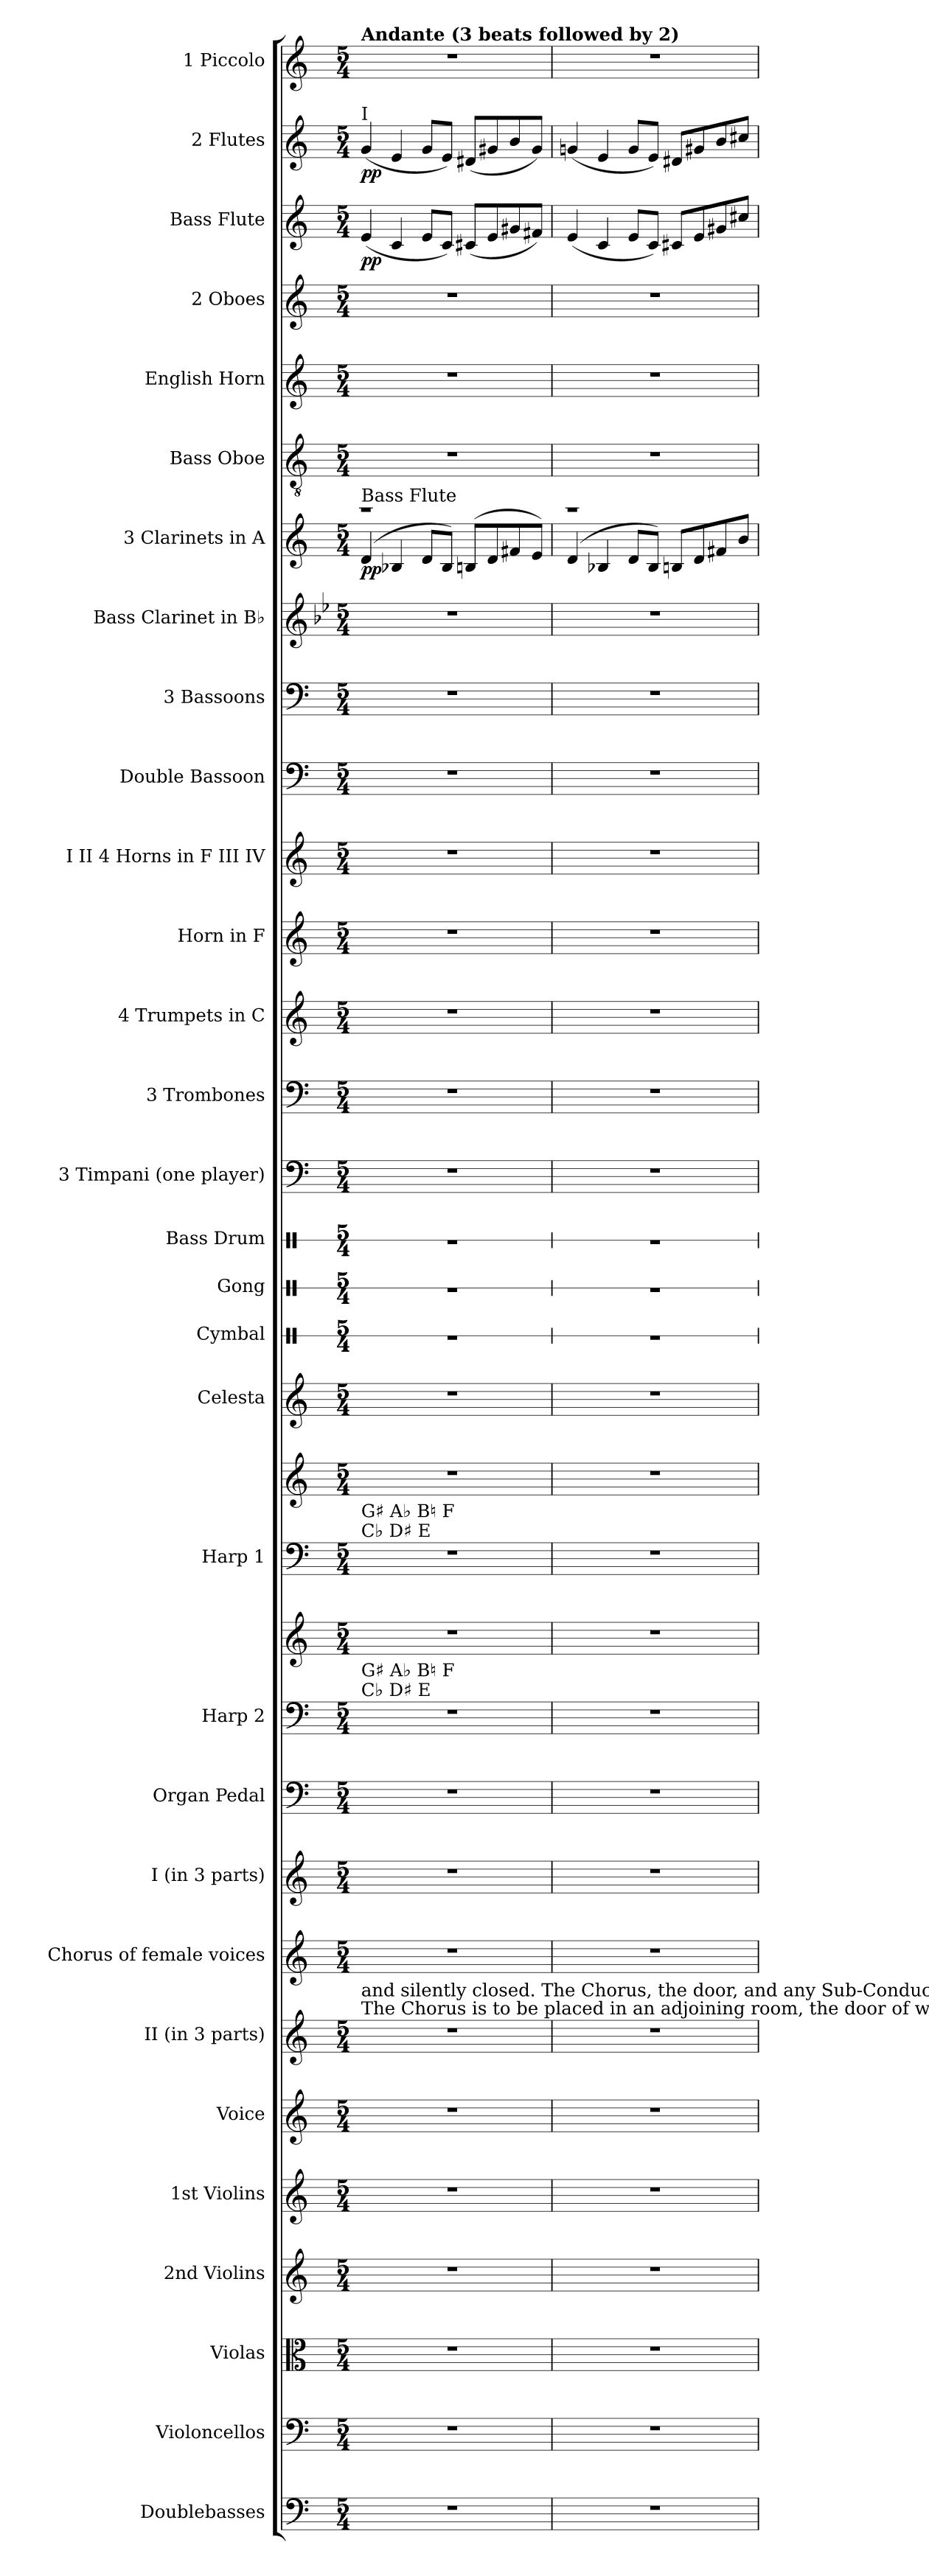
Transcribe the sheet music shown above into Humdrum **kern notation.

**kern	**kern	**kern	**kern	**kern	**kern	**kern	**kern	**kern	**kern	**kern	**kern	**kern	**kern	**kern	**kern	**kern	**kern	**kern	**kern	**kern	**kern	**kern	**kern	**kern	**kern	**kern	**dynam	**kern	**kern	**kern	**kern	**dynam	**kern	**dynam	**kern
*part31	*part30	*part29	*part28	*part27	*part26	*part25	*part24	*part23	*part22	*part21	*part21	*part20	*part20	*part19	*part18	*part17	*part16	*part15	*part14	*part13	*part12	*part11	*part10	*part9	*part8	*part7	*part7	*part6	*part5	*part4	*part3	*part3	*part2	*part2	*part1
*staff33	*staff32	*staff31	*staff30	*staff29	*staff28	*staff27	*staff26	*staff25	*staff24	*staff23	*staff22	*staff21	*staff20	*staff19	*staff18	*staff17	*staff16	*staff15	*staff14	*staff13	*staff12	*staff11	*staff10	*staff9	*staff8	*staff7	*staff7	*staff6	*staff5	*staff4	*staff3	*staff3	*staff2	*staff2	*staff1
*I"Doublebasses	*I"Violoncellos	*I"Violas	*I"2nd Violins	*I"1st Violins	*I"Voice	*I"II (in 3 parts)	*I"Chorus of female voices	*I"I (in 3 parts)	*I"Organ Pedal	*I"Harp 2	*	*I"Harp 1	*	*I"Celesta	*I"Cymbal	*I"Gong	*I"Bass Drum	*I"3 Timpani (one player)	*I"3 Trombones	*I"4 Trumpets in C	*I"Horn in F	*I"I  II 4 Horns in F                 III  IV	*I"Double Bassoon	*I"3 Bassoons	*I"Bass Clarinet in B♭	*I"3 Clarinets in A	*	*I"Bass Oboe	*I"English Horn	*I"2 Oboes	*I"Bass Flute	*	*I"2 Flutes	*	*I"1 Piccolo
*I'Db.	*I'Vc.	*I'Vas.	*	*I'Vns.	*	*	*I'Ch	*	*I'Org. Ped.	*	*	*	*	*I'Cel.	*I'Cym.	*I'Go.	*I'B. Dr.	*I'Timp.	*I'Trb.	*I'Trp.	*I'Hn	*I'Hrn.	*I'Dbn.	*I'Bn.	*I'Bcl.	*I'Cl.	*	*I'Bass Ob.	*I'E. H.	*I'Ob.	*I'Bass Fl.	*	*I'Fl.	*	*I'Picc.
*	*	*	*	*	*	*	*	*	*	*	*	*	*	*	*stria1	*stria1	*stria1	*	*	*	*	*	*	*	*	*	*	*	*	*	*	*	*	*	*
*clefF4	*clefF4	*clefC3	*clefG2	*clefG2	*clefG2	*clefG2	*clefG2	*clefG2	*clefF4	*clefF4	*clefG2	*clefF4	*clefG2	*clefG2	*clefX	*clefX	*clefX	*clefF4	*clefF4	*clefG2	*clefG2	*clefG2	*clefF4	*clefF4	*clefG2	*clefG2	*	*clefGv2	*clefG2	*clefG2	*clefG2	*	*clefG2	*	*clefG2
*ITrd7c12	*	*	*	*	*	*	*	*	*	*	*	*	*	*ITrd-7c-12	*	*	*	*	*	*	*ITrd4c7	*ITrd4c7	*ITrd7c12	*	*ITrd8c14	*ITrd2c3	*	*	*ITrd4c7	*	*ITrd3c5	*	*	*	*ITrd-7c-12
*k[]	*k[]	*k[]	*k[]	*k[]	*k[]	*k[]	*k[]	*k[]	*k[]	*k[]	*k[]	*k[]	*k[]	*k[]	*k[]	*k[]	*k[]	*k[]	*k[]	*k[]	*k[b-]	*k[b-]	*k[]	*k[]	*k[b-e-]	*k[f#c#g#]	*	*k[]	*k[b-]	*k[]	*k[f#]	*	*k[]	*	*k[]
*M5/4	*M5/4	*M5/4	*M5/4	*M5/4	*M5/4	*M5/4	*M5/4	*M5/4	*M5/4	*M5/4	*M5/4	*M5/4	*M5/4	*M5/4	*M5/4	*M5/4	*M5/4	*M5/4	*M5/4	*M5/4	*M5/4	*M5/4	*M5/4	*M5/4	*M5/4	*M5/4	*	*M5/4	*M5/4	*M5/4	*M5/4	*	*M5/4	*	*M5/4
*MM68	*MM68	*MM68	*MM68	*MM68	*MM68	*MM68	*MM68	*MM68	*MM68	*MM68	*MM68	*MM68	*MM68	*MM68	*MM68	*MM68	*MM68	*MM68	*MM68	*MM68	*MM68	*MM68	*MM68	*MM68	*MM68	*MM68	*	*MM68	*MM68	*MM68	*MM68	*	*MM68	*	*MM68
=1	=1	=1	=1	=1	=1	=1	=1	=1	=1	=1	=1	=1	=1	=1	=1	=1	=1	=1	=1	=1	=1	=1	=1	=1	=1	=1	=1	=1	=1	=1	=1	=1	=1	=1	=1
*	*	*	*	*	*	*	*	*	*	*	*	*	*	*	*	*	*	*	*	*	*	*	*	*	*	*^	*	*	*	*	*	*	*	*	*
!	!	!	!	!	!	!	!	!	!	!	!	!	!	!	!	!	!	!	!	!	!	!	!	!	!	!	!	!	!	!	!	!	!	!	!	!LO:TX:a:B:t=Andante (3 beats followed by 2)
!	!	!	!	!	!	!	!	!	!	!	!	!	!	!	!	!	!	!	!	!	!	!	!	!	!	!	!	!	!	!	!	!	!	!LO:TX:a:t=I	!	!
!	!	!	!	!	!	!	!	!	!	!	!	!	!	!	!	!	!	!	!	!	!	!	!	!	!	!LO:TX:a:t=Bass Flute	!	!	!	!	!	!	!	!	!	!
!	!	!	!	!	!	!	!	!	!	!	!	!LO:TX:a:t=C♭ D♯ E	!	!	!	!	!	!	!	!	!	!	!	!	!	!	!	!	!	!	!	!	!	!	!	!
!	!	!	!	!	!	!	!	!	!	!	!	!LO:TX:a:t=G♯ A♭ B♮ F	!	!	!	!	!	!	!	!	!	!	!	!	!	!	!	!	!	!	!	!	!	!	!	!
!	!	!	!	!	!	!	!	!	!	!LO:TX:a:t=C♭ D♯ E	!	!	!	!	!	!	!	!	!	!	!	!	!	!	!	!	!	!	!	!	!	!	!	!	!	!
!	!	!	!	!	!	!	!	!	!	!LO:TX:a:t=G♯ A♭ B♮ F	!	!	!	!	!	!	!	!	!	!	!	!	!	!	!	!	!	!	!	!	!	!	!	!	!	!
!	!	!	!	!	!	!LO:TX:a:t=The Chorus is to be placed in an adjoining room, the door of which is to be left open until the last bar of the piece, when it is to be slowly	!	!	!	!	!	!	!	!	!	!	!	!	!	!	!	!	!	!	!	!	!	!	!	!	!	!	!	!	!	!
!	!	!	!	!	!	!LO:TX:a:t=and silently closed. The Chorus, the door, and any Sub-Conductors that may be found, are to be well screened from the audience.	!	!	!	!	!	!	!	!	!	!	!	!	!	!	!	!	!	!	!	!	!	!	!	!	!	!	!	!	!	!
!	!	!	!	!	!	!	!	!	!	!	!	!	!	!	!	!	!	!	!	!	!	!	!	!	!	!	!	!LO:DY:b	!	!	!	!	!LO:DY:b	!	!LO:DY:b	!
4%5r	4%5r	4%5r	4%5r	4%5r	4%5r	4%5r	4%5r	4%5r	4%5r	4%5r	4%5r	4%5r	4%5r	4%5r	4%5r	4%5r	4%5r	4%5r	4%5r	4%5r	4%5r	4%5r	4%5r	4%5r	4%5r	(4B!/	1rccc	pp	4%5r	4%5r	4%5r	(4B/	pp	(4g/	pp	4%5r
.	.	.	.	.	.	.	.	.	.	.	.	.	.	.	.	.	.	.	.	.	.	.	.	.	.	4Gn!/	.	.	.	.	.	4G/	.	4e/	.	.
.	.	.	.	.	.	.	.	.	.	.	.	.	.	.	.	.	.	.	.	.	.	.	.	.	.	8B!/L	.	.	.	.	.	8B/L	.	8g/L	.	.
.	.	.	.	.	.	.	.	.	.	.	.	.	.	.	.	.	.	.	.	.	.	.	.	.	.	8G!/J)	.	.	.	.	.	8G/J)	.	8e/J)	.	.
.	.	.	.	.	.	.	.	.	.	.	.	.	.	.	.	.	.	.	.	.	.	.	.	.	.	(8G#X!/L	.	.	.	.	.	(8G#X/L	.	(8d#X/L	.	.
.	.	.	.	.	.	.	.	.	.	.	.	.	.	.	.	.	.	.	.	.	.	.	.	.	.	8B!/	.	.	.	.	.	8B/	.	8g#X/	.	.
.	.	.	.	.	.	.	.	.	.	.	.	.	.	.	.	.	.	.	.	.	.	.	.	.	.	8d#X!/	4ryy	.	.	.	.	8d#X/	.	8b/	.	.
.	.	.	.	.	.	.	.	.	.	.	.	.	.	.	.	.	.	.	.	.	.	.	.	.	.	8c#!/J)	.	.	.	.	.	8c#X/J)	.	8g#/J)	.	.
=2	=2	=2	=2	=2	=2	=2	=2	=2	=2	=2	=2	=2	=2	=2	=2	=2	=2	=2	=2	=2	=2	=2	=2	=2	=2	=2	=2	=2	=2	=2	=2	=2	=2	=2	=2	=2
4%5r	4%5r	4%5r	4%5r	4%5r	4%5r	4%5r	4%5r	4%5r	4%5r	4%5r	4%5r	4%5r	4%5r	4%5r	4%5r	4%5r	4%5r	4%5r	4%5r	4%5r	4%5r	4%5r	4%5r	4%5r	4%5r	(4B!/	1rccc	.	4%5r	4%5r	4%5r	(4B/	.	(4gn/	.	4%5r
.	.	.	.	.	.	.	.	.	.	.	.	.	.	.	.	.	.	.	.	.	.	.	.	.	.	4Gn!/	.	.	.	.	.	4G/	.	4e/	.	.
.	.	.	.	.	.	.	.	.	.	.	.	.	.	.	.	.	.	.	.	.	.	.	.	.	.	8B!/L	.	.	.	.	.	8B/L	.	8g/L	.	.
.	.	.	.	.	.	.	.	.	.	.	.	.	.	.	.	.	.	.	.	.	.	.	.	.	.	8G!/J)	.	.	.	.	.	8G/J)	.	8e/J)	.	.
.	.	.	.	.	.	.	.	.	.	.	.	.	.	.	.	.	.	.	.	.	.	.	.	.	.	8G#X!/L	.	.	.	.	.	8G#X/L	.	8d#X/L	.	.
.	.	.	.	.	.	.	.	.	.	.	.	.	.	.	.	.	.	.	.	.	.	.	.	.	.	8B!/	.	.	.	.	.	8B/	.	8g#X/	.	.
.	.	.	.	.	.	.	.	.	.	.	.	.	.	.	.	.	.	.	.	.	.	.	.	.	.	8d#X!/	4ryy	.	.	.	.	8d#X/	.	8b/	.	.
.	.	.	.	.	.	.	.	.	.	.	.	.	.	.	.	.	.	.	.	.	.	.	.	.	.	8g#!/J	.	.	.	.	.	8g#X/J	.	8cc#X/J	.	.
*	*	*	*	*	*	*	*	*	*	*	*	*	*	*	*	*	*	*	*	*	*	*	*	*	*	*v	*v	*	*	*	*	*	*	*	*	*
=	=	=	=	=	=	=	=	=	=	=	=	=	=	=	=	=	=	=	=	=	=	=	=	=	=	=	=	=	=	=	=	=	=	=	=
*-	*-	*-	*-	*-	*-	*-	*-	*-	*-	*-	*-	*-	*-	*-	*-	*-	*-	*-	*-	*-	*-	*-	*-	*-	*-	*-	*-	*-	*-	*-	*-	*-	*-	*-	*-
